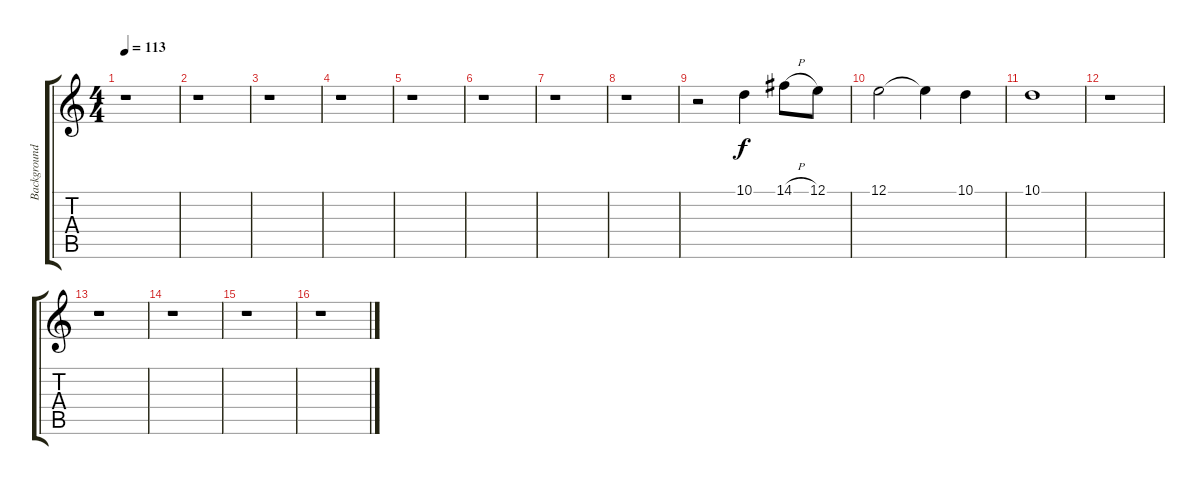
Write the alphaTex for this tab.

\track ("Background vocals" "Background") {instrument harpsichord}
\staff {score tabs}
\tuning (E4 B3 G3 D3 A2 E2) {hide}
\ts (4 4)
\tempo 113
\clef g2
\ks c
r.1{dy f} |
r.1 |
r.1 |
r.1 |
r.1 |
r.1 |
r.1 |
r.1 |
r.2 10.1.4 14.1{h}.8 12.1.8 |
12.1.2 12.1{t}.4 10.1.4 |
10.1.1 |
r.1 |
r.1 |
r.1 |
r.1 |
r.1
